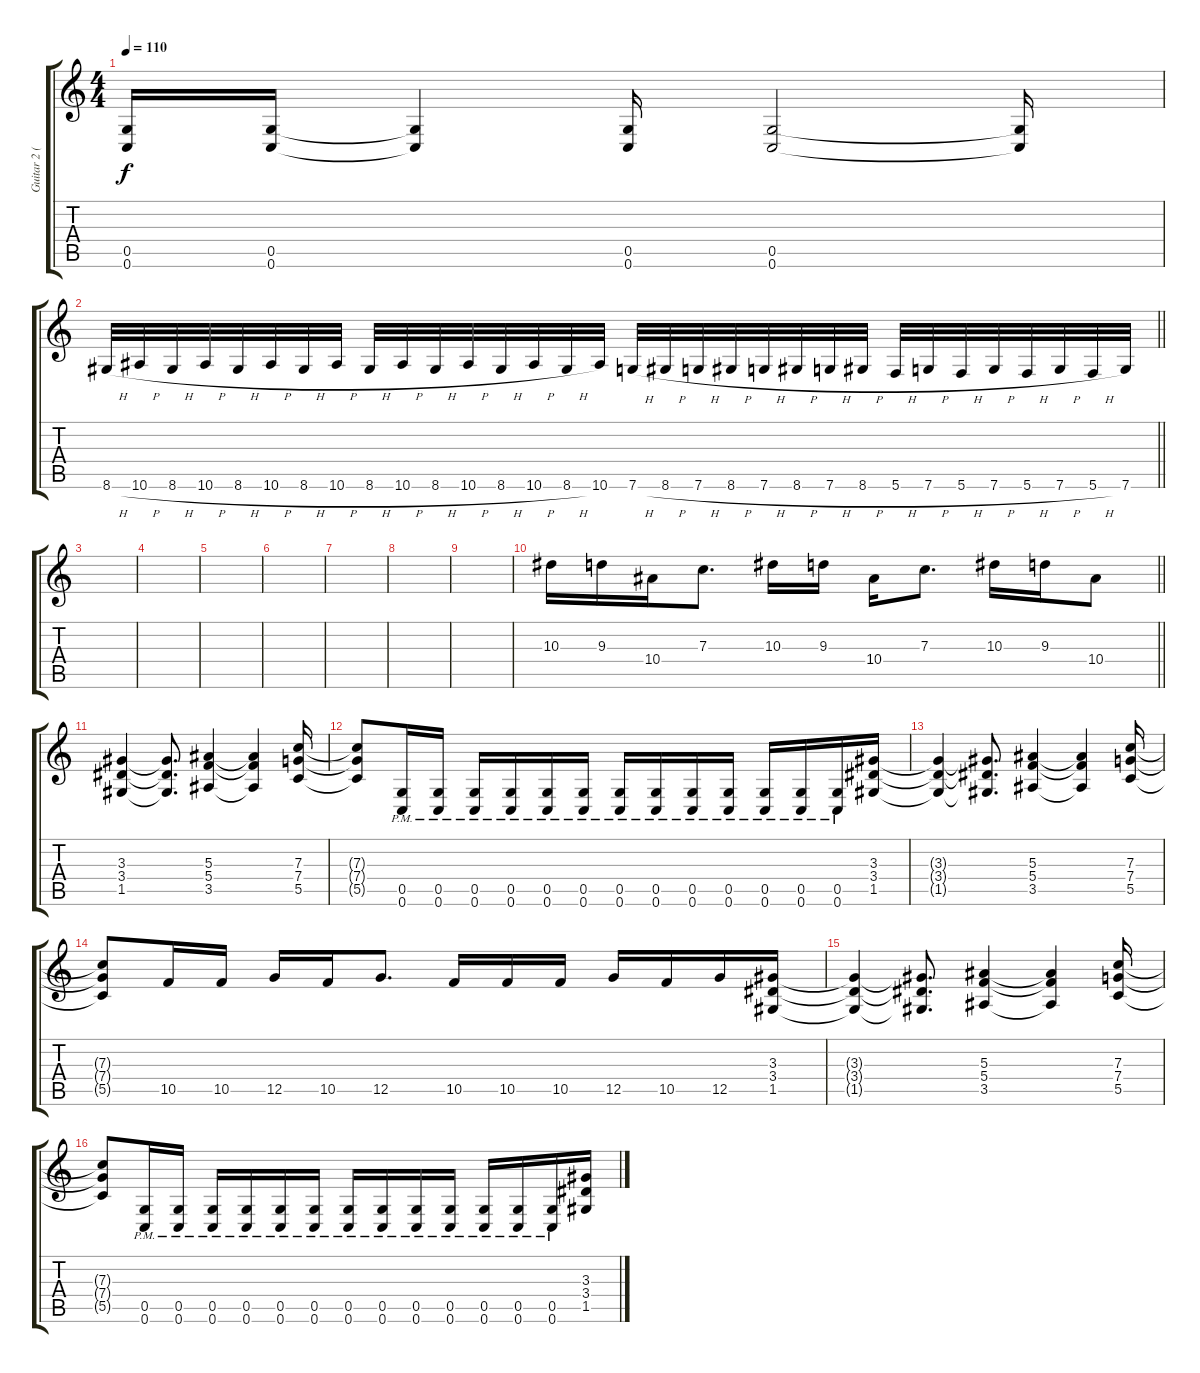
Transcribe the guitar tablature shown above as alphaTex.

\track ("Guitar 2 (Distorted- Padget)" "Guitar 2 (") {instrument distortionguitar}
\staff {score tabs}
\tuning (D4 A3 F3 C3 G2 C2) {hide}
\ts (4 4)
\tempo 110
\clef g2
\ks c
(0.5 0.6).16{dy f} (0.5 0.6).16 (0.5{t} 0.6{t}).4 (0.5 0.6).16 (0.5 0.6).2 (0.5{t} 0.6{t}).16 |
\barLineRight lightlight
8.6{h}.32 10.6{h}.32 8.6{h}.32 10.6{h}.32 8.6{h}.32 10.6{h}.32 8.6{h}.32 10.6{h}.32 8.6{h}.32 10.6{h}.32 8.6{h}.32 10.6{h}.32 8.6{h}.32 10.6{h}.32 8.6{h}.32 10.6.32 7.6{h}.32 8.6{h}.32 7.6{h}.32 8.6{h}.32 7.6{h}.32 8.6{h}.32 7.6{h}.32 8.6{h}.32 5.6{h}.32 7.6{h}.32 5.6{h}.32 7.6{h}.32 5.6{h}.32 7.6{h}.32 5.6{h}.32 7.6.32 |
|
|
|
|
|
|
|
\barLineRight lightlight
10.3.16 9.3.16 10.4.16 7.3.8{d} 10.3.16 9.3.16 10.4.16 7.3.8{d} 10.3.16 9.3.16 10.4.8 |
(3.3 3.4 1.5).4 (3.3{t} 3.4{t} 1.5{t}).8{d} (5.3 5.4 3.5).4 (5.3{t} 5.4{t} 3.5{t}).4 (7.3 7.4 5.5).16 |
(7.3{t} 7.4{t} 5.5{t}).8 (0.5{pm} 0.6{pm}).16 (0.5{pm} 0.6{pm}).16 (0.5{pm} 0.6{pm}).16 (0.5{pm} 0.6{pm}).16 (0.5{pm} 0.6{pm}).16 (0.5{pm} 0.6{pm}).16 (0.5{pm} 0.6{pm}).16 (0.5{pm} 0.6{pm}).16 (0.5{pm} 0.6{pm}).16 (0.5{pm} 0.6{pm}).16 (0.5{pm} 0.6{pm}).16 (0.5{pm} 0.6{pm}).16 (0.5{pm} 0.6{pm}).16 (3.3 3.4 1.5).16 |
(3.3{t} 3.4{t} 1.5{t}).4 (3.3{t} 3.4{t} 1.5{t}).8{d} (5.3 5.4 3.5).4 (5.3{t} 5.4{t} 3.5{t}).4 (7.3 7.4 5.5).16 |
(7.3{t} 7.4{t} 5.5{t}).8 10.5.16 10.5.16 12.5.16 10.5.16 12.5.8{d} 10.5.16 10.5.16 10.5.16 12.5.16 10.5.16 12.5.16 (3.3 3.4 1.5).16 |
(3.3{t} 3.4{t} 1.5{t}).4 (3.3{t} 3.4{t} 1.5{t}).8{d} (5.3 5.4 3.5).4 (5.3{t} 5.4{t} 3.5{t}).4 (7.3 7.4 5.5).16 |
(7.3{t} 7.4{t} 5.5{t}).8 (0.5{pm} 0.6{pm}).16 (0.5{pm} 0.6{pm}).16 (0.5{pm} 0.6{pm}).16 (0.5{pm} 0.6{pm}).16 (0.5{pm} 0.6{pm}).16 (0.5{pm} 0.6{pm}).16 (0.5{pm} 0.6{pm}).16 (0.5{pm} 0.6{pm}).16 (0.5{pm} 0.6{pm}).16 (0.5{pm} 0.6{pm}).16 (0.5{pm} 0.6{pm}).16 (0.5{pm} 0.6{pm}).16 (0.5{pm} 0.6{pm}).16 (3.3 3.4 1.5).16
